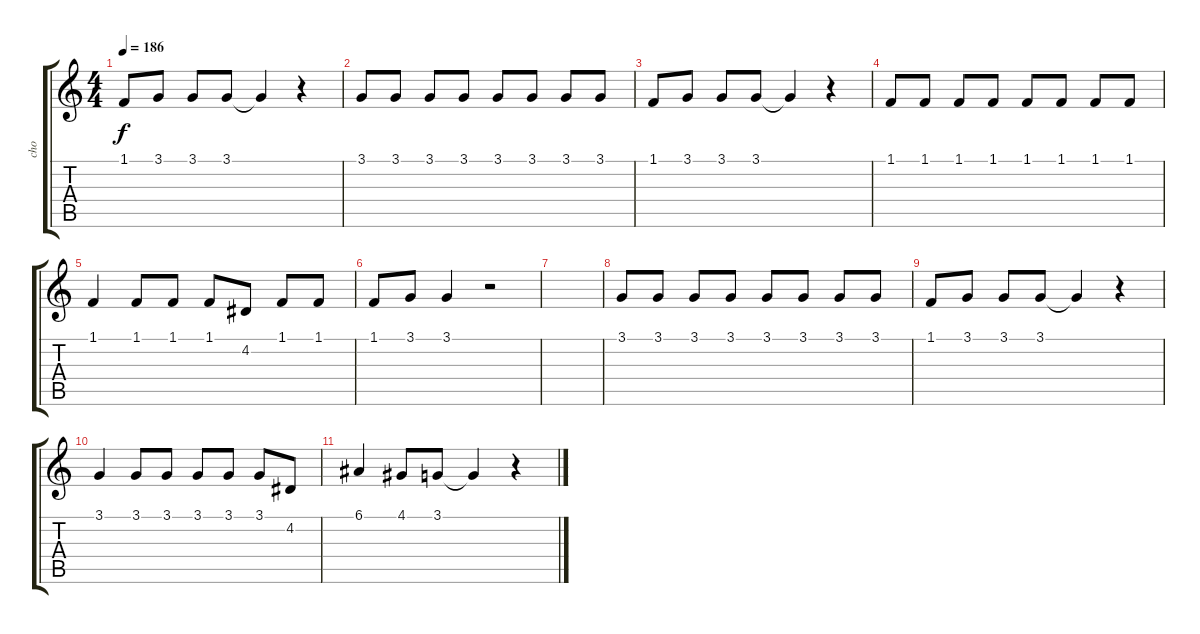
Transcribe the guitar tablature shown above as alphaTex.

\track ("cho" "cho") {instrument lead1square}
\staff {score tabs}
\tuning (E4 B3 G3 D3 A2 E2) {hide}
\ts (4 4)
\tempo 186
\clef g2
\ks c
1.1{t}.8{dy f} 3.1.8 3.1.8 3.1.8 3.1{t}.4 r.4 |
3.1.8 3.1.8 3.1.8 3.1.8 3.1.8 3.1.8 3.1.8 3.1.8 |
1.1.8 3.1.8 3.1.8 3.1.8 3.1{t}.4 r.4 |
1.1.8 1.1.8 1.1.8 1.1.8 1.1.8 1.1.8 1.1.8 1.1.8 |
1.1.4 1.1.8 1.1.8 1.1.8 4.2.8 1.1.8 1.1.8 |
1.1.8 3.1.8 3.1.4 r.2 |
|
3.1.8 3.1.8 3.1.8 3.1.8 3.1.8 3.1.8 3.1.8 3.1.8 |
1.1.8 3.1.8 3.1.8 3.1.8 3.1{t}.4 r.4 |
3.1.4 3.1.8 3.1.8 3.1.8 3.1.8 3.1.8 4.2.8 |
6.1.4 4.1.8 3.1.8 3.1{t}.4 r.4
